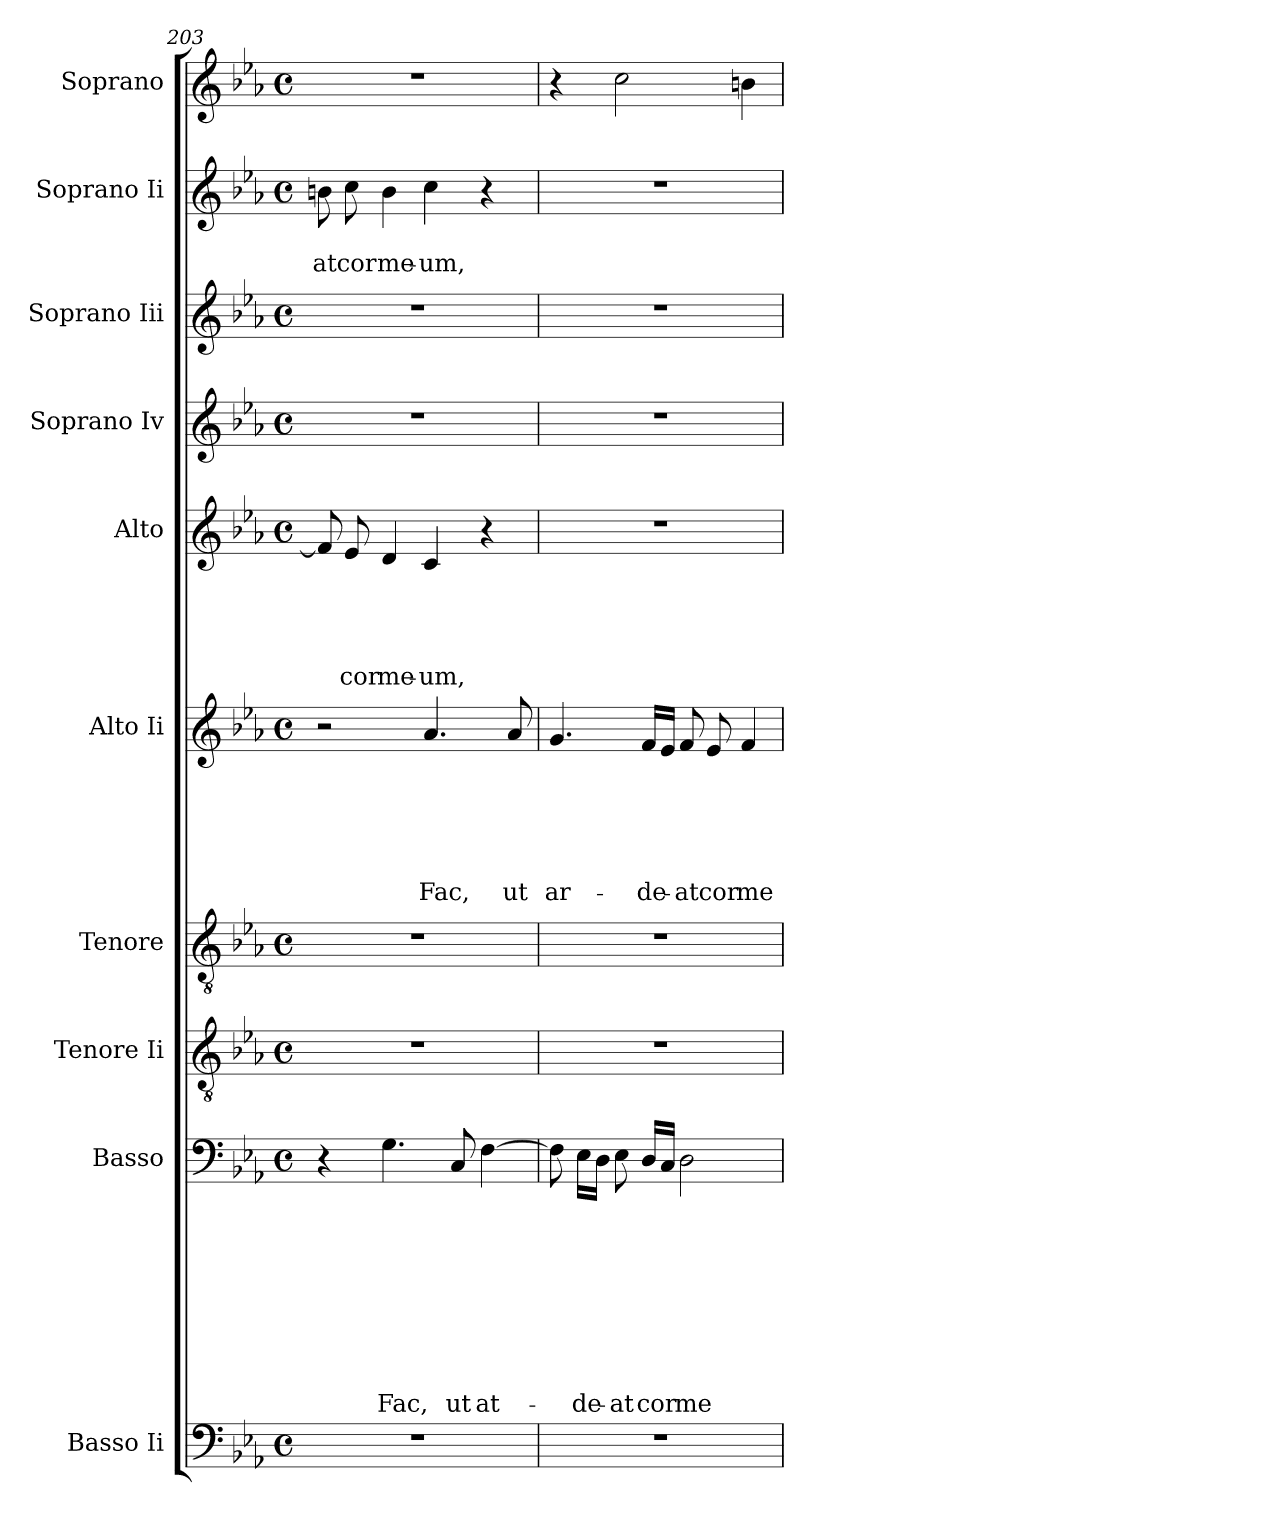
**kern	**kern	**text	**text	**text	**text	**text	**text	**text	**text	**text	**kern	**kern	**kern	**text	**text	**text	**text	**text	**text	**kern	**text	**text	**text	**text	**text	**kern	**kern	**kern	**text	**text	**kern
*part10	*part9	*part9	*part9	*part9	*part9	*part9	*part9	*part9	*part9	*part9	*part8	*part7	*part6	*part6	*part6	*part6	*part6	*part6	*part6	*part5	*part5	*part5	*part5	*part5	*part5	*part4	*part3	*part2	*part2	*part2	*part1
*staff10	*staff9	*staff9	*staff9	*staff9	*staff9	*staff9	*staff9	*staff9	*staff9	*staff9	*staff8	*staff7	*staff6	*staff6	*staff6	*staff6	*staff6	*staff6	*staff6	*staff5	*staff5	*staff5	*staff5	*staff5	*staff5	*staff4	*staff3	*staff2	*staff2	*staff2	*staff1
*I"Basso Ii	*I"Basso	*	*	*	*	*	*	*	*	*	*I"Tenore Ii	*I"Tenore	*I"Alto Ii	*	*	*	*	*	*	*I"Alto	*	*	*	*	*	*I"Soprano Iv	*I"Soprano Iii	*I"Soprano Ii	*	*	*I"Soprano
*clefF4	*clefF4	*	*	*	*	*	*	*	*	*	*clefGv2	*clefGv2	*clefG2	*	*	*	*	*	*	*clefG2	*	*	*	*	*	*clefG2	*clefG2	*clefG2	*	*	*clefG2
*k[b-e-a-]	*k[b-e-a-]	*	*	*	*	*	*	*	*	*	*k[b-e-a-]	*k[b-e-a-]	*k[b-e-a-]	*	*	*	*	*	*	*k[b-e-a-]	*	*	*	*	*	*k[b-e-a-]	*k[b-e-a-]	*k[b-e-a-]	*	*	*k[b-e-a-]
*E-:	*E-:	*	*	*	*	*	*	*	*	*	*E-:	*E-:	*E-:	*	*	*	*	*	*	*E-:	*	*	*	*	*	*E-:	*E-:	*E-:	*	*	*E-:
*M4/4	*M4/4	*	*	*	*	*	*	*	*	*	*M4/4	*M4/4	*M4/4	*	*	*	*	*	*	*M4/4	*	*	*	*	*	*M4/4	*M4/4	*M4/4	*	*	*M4/4
*met(c)	*met(c)	*	*	*	*	*	*	*	*	*	*met(c)	*met(c)	*met(c)	*	*	*	*	*	*	*met(c)	*	*	*	*	*	*met(c)	*met(c)	*met(c)	*	*	*met(c)
=203	=203	=203	=203	=203	=203	=203	=203	=203	=203	=203	=203	=203	=203	=203	=203	=203	=203	=203	=203	=203	=203	=203	=203	=203	=203	=203	=203	=203	=203	=203	=203
!	!	!	!	!	!	!	!	!	!	!	!	!	!	!	!	!	!	!	!	!	!	!	!	!	!	!	!	!	!	!LO:LY:b	!
1r	4r	.	.	.	.	.	.	.	.	.	1r	1r	2r	.	.	.	.	.	.	8f/]	.	.	.	.	.	1r	1r	8bn\	.	-at	1r
!	!	!	!	!	!	!	!	!	!	!	!	!	!	!	!	!	!	!	!	!	!	!	!	!	!LO:LY:b	!	!	!	!	!LO:LY:b	!
.	.	.	.	.	.	.	.	.	.	.	.	.	.	.	.	.	.	.	.	8e-/	.	.	.	.	cor	.	.	8cc\	.	cor	.
!	!	!	!	!	!	!	!	!	!	!LO:LY:b	!	!	!	!	!	!	!	!	!	!	!	!	!	!	!LO:LY:b	!	!	!	!	!LO:LY:b	!
.	4.G\	.	.	.	.	.	.	.	.	Fac,	.	.	.	.	.	.	.	.	.	4d/	.	.	.	.	me-	.	.	4b\	.	me-	.
!	!	!	!	!	!	!	!	!	!	!	!	!	!	!	!	!	!	!	!LO:LY:b	!	!	!	!	!	!LO:LY:b	!	!	!	!	!LO:LY:b	!
.	.	.	.	.	.	.	.	.	.	.	.	.	4.a-/	.	.	.	.	.	Fac,	4c/	.	.	.	.	-um,	.	.	4cc\	.	-um,	.
!	!	!	!	!	!	!	!	!	!	!LO:LY:b	!	!	!	!	!	!	!	!	!	!	!	!	!	!	!	!	!	!	!	!	!
.	8C/	.	.	.	.	.	.	.	.	ut	.	.	.	.	.	.	.	.	.	.	.	.	.	.	.	.	.	.	.	.	.
!	!	!	!	!	!	!	!	!	!	!LO:LY:b	!	!	!	!	!	!	!	!	!	!	!	!	!	!	!	!	!	!	!	!	!
.	[>4F\	.	.	.	.	.	.	.	.	at-	.	.	.	.	.	.	.	.	.	4r	.	.	.	.	.	.	.	4r	.	.	.
!	!	!	!	!	!	!	!	!	!	!	!	!	!	!	!	!	!	!	!LO:LY:b	!	!	!	!	!	!	!	!	!	!	!	!
.	.	.	.	.	.	.	.	.	.	.	.	.	8a-/	.	.	.	.	.	ut	.	.	.	.	.	.	.	.	.	.	.	.
=204	=204	=204	=204	=204	=204	=204	=204	=204	=204	=204	=204	=204	=204	=204	=204	=204	=204	=204	=204	=204	=204	=204	=204	=204	=204	=204	=204	=204	=204	=204	=204
!	!	!	!	!	!	!	!	!	!	!	!	!	!	!	!	!	!	!	!LO:LY:b	!	!	!	!	!	!	!	!	!	!	!	!
1r	8F\]	.	.	.	.	.	.	.	.	.	1r	1r	4.g/	.	.	.	.	.	ar-	1r	.	.	.	.	.	1r	1r	1r	.	.	4r
!	!	!	!	!	!	!	!	!	!	!LO:LY:b	!	!	!	!	!	!	!	!	!	!	!	!	!	!	!	!	!	!	!	!	!
.	16E-\LL	.	.	.	.	.	.	.	.	-de-	.	.	.	.	.	.	.	.	.	.	.	.	.	.	.	.	.	.	.	.	.
.	16D\JJ	.	.	.	.	.	.	.	.	.	.	.	.	.	.	.	.	.	.	.	.	.	.	.	.	.	.	.	.	.	.
!	!	!	!	!	!	!	!	!	!	!LO:LY:b	!	!	!	!	!	!	!	!	!	!	!	!	!	!	!	!	!	!	!	!	!
.	8E-\	.	.	.	.	.	.	.	.	-at	.	.	.	.	.	.	.	.	.	.	.	.	.	.	.	.	.	.	.	.	2cc\
!	!	!	!	!	!	!	!	!	!	!LO:LY:b	!	!	!	!	!	!	!	!	!LO:LY:b	!	!	!	!	!	!	!	!	!	!	!	!
.	16D/LL	.	.	.	.	.	.	.	.	cor	.	.	16f/LL	.	.	.	.	.	-de-	.	.	.	.	.	.	.	.	.	.	.	.
.	16C/JJ	.	.	.	.	.	.	.	.	.	.	.	16e-/JJ	.	.	.	.	.	.	.	.	.	.	.	.	.	.	.	.	.	.
!	!	!	!	!	!	!	!	!	!	!LO:LY:b	!	!	!	!	!	!	!	!	!LO:LY:b	!	!	!	!	!	!	!	!	!	!	!	!
.	2D\	.	.	.	.	.	.	.	.	me-	.	.	8f/	.	.	.	.	.	-at	.	.	.	.	.	.	.	.	.	.	.	.
!	!	!	!	!	!	!	!	!	!	!	!	!	!	!	!	!	!	!	!LO:LY:b	!	!	!	!	!	!	!	!	!	!	!	!
.	.	.	.	.	.	.	.	.	.	.	.	.	8e-/	.	.	.	.	.	cor	.	.	.	.	.	.	.	.	.	.	.	.
!	!	!	!	!	!	!	!	!	!	!	!	!	!	!	!	!	!	!	!LO:LY:b	!	!	!	!	!	!	!	!	!	!	!	!
.	.	.	.	.	.	.	.	.	.	.	.	.	4f/	.	.	.	.	.	me-	.	.	.	.	.	.	.	.	.	.	.	4bn\
=	=	=	=	=	=	=	=	=	=	=	=	=	=	=	=	=	=	=	=	=	=	=	=	=	=	=	=	=	=	=	=
*-	*-	*-	*-	*-	*-	*-	*-	*-	*-	*-	*-	*-	*-	*-	*-	*-	*-	*-	*-	*-	*-	*-	*-	*-	*-	*-	*-	*-	*-	*-	*-
